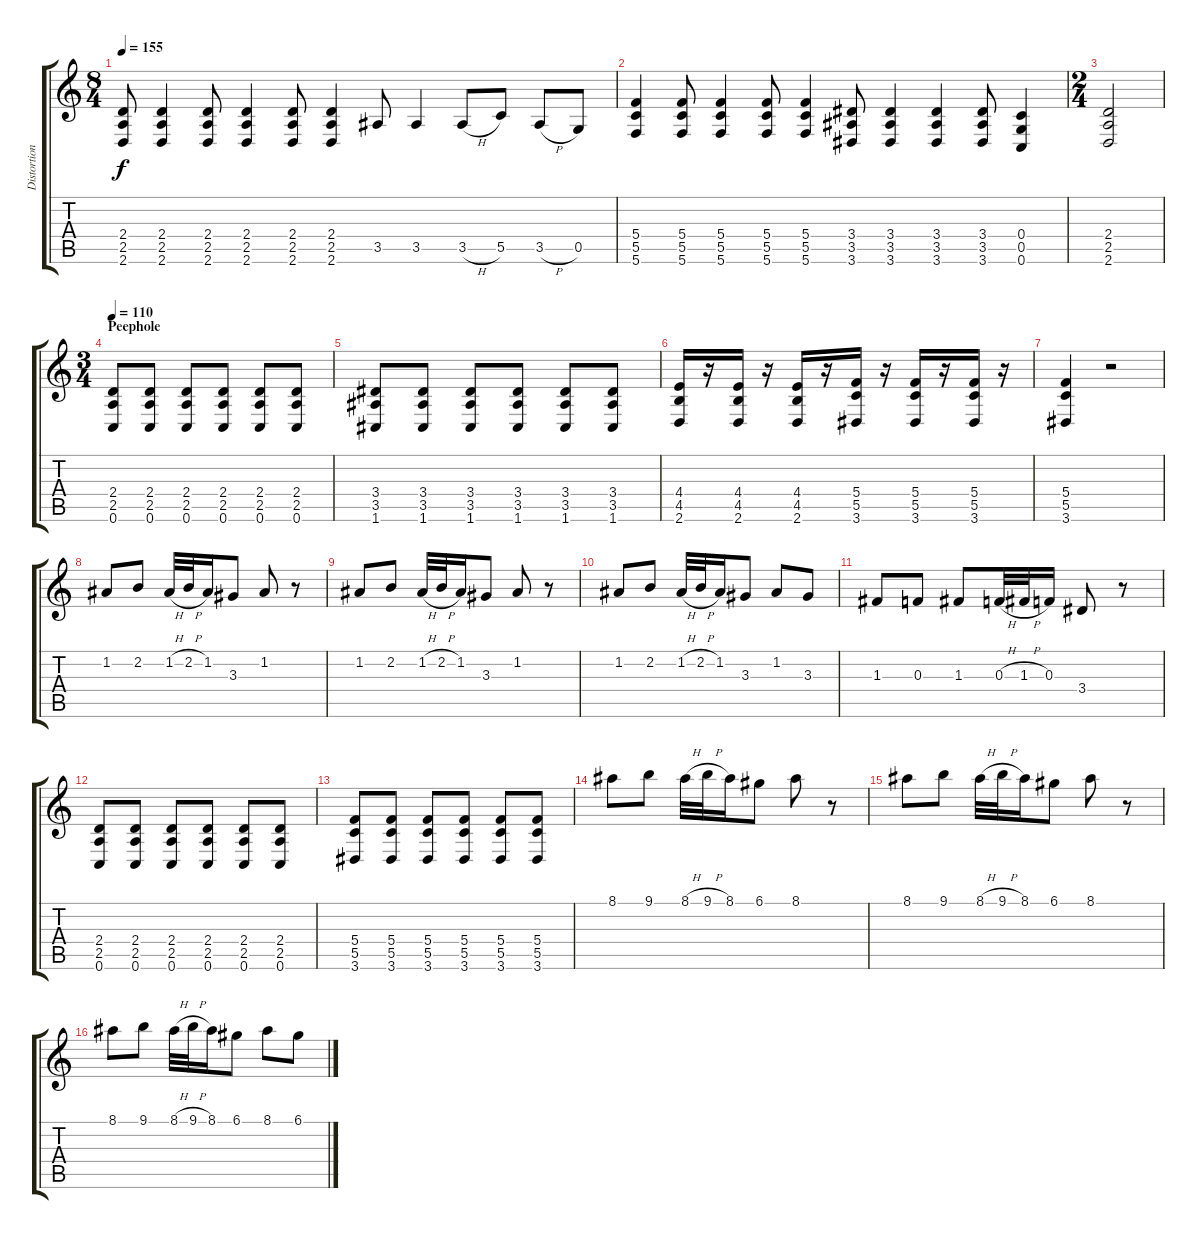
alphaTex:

\track ("Distortion Guitar" "Distortion") {instrument distortionguitar}
\staff {score tabs}
\tuning (D4 A3 F3 C3 G2 C2) {hide}
\ts (8 4)
\tempo 155
\clef g2
\ks c
(2.4 2.5 2.6).8{dy f} (2.4 2.5 2.6).4 (2.4 2.5 2.6).8 (2.4 2.5 2.6).4 (2.4 2.5 2.6).8 (2.4 2.5 2.6).4 3.5.8 3.5.4 3.5{h}.8 5.5.8 3.5{h}.8 0.5.8 |
(5.4 5.5 5.6).4 (5.4 5.5 5.6).8 (5.4 5.5 5.6).4 (5.4 5.5 5.6).8 (5.4 5.5 5.6).4 (3.4 3.5 3.6).8 (3.4 3.5 3.6).4 (3.4 3.5 3.6).4 (3.4 3.5 3.6).8 (0.4 0.5 0.6).4 |
\ts (2 4)
(2.4 2.5 2.6).2{volume 14} |
\ts (3 4)
\section ("" "Peephole")
\tempo 110
(2.4 2.5 0.6).8{volume 10 instrument overdrivenguitar} (2.4 2.5 0.6).8 (2.4 2.5 0.6).8 (2.4 2.5 0.6).8 (2.4 2.5 0.6).8 (2.4 2.5 0.6).8 |
(3.4 3.5 1.6).8 (3.4 3.5 1.6).8 (3.4 3.5 1.6).8 (3.4 3.5 1.6).8 (3.4 3.5 1.6).8 (3.4 3.5 1.6).8 |
(4.4 4.5 2.6).16 r.16 (4.4 4.5 2.6).16 r.16 (4.4 4.5 2.6).16 r.16 (5.4 5.5 3.6).16 r.16 (5.4 5.5 3.6).16 r.16 (5.4 5.5 3.6).16 r.16 |
(5.4 5.5 3.6).4 r.2 |
1.2.8 2.2.8 1.2{h}.32 2.2{h}.32 1.2.16 3.3.8 1.2.8 r.8 |
1.2.8 2.2.8 1.2{h}.32 2.2{h}.32 1.2.16 3.3.8 1.2.8 r.8 |
1.2.8 2.2.8 1.2{h}.32 2.2{h}.32 1.2.16 3.3.8 1.2.8 3.3.8 |
1.3.8 0.3.8 1.3.8 0.3{h}.32 1.3{h}.32 0.3.16 3.4.8 r.8 |
(2.4 2.5 0.6).8 (2.4 2.5 0.6).8 (2.4 2.5 0.6).8 (2.4 2.5 0.6).8 (2.4 2.5 0.6).8 (2.4 2.5 0.6).8 |
(5.4 5.5 3.6).8 (5.4 5.5 3.6).8 (5.4 5.5 3.6).8 (5.4 5.5 3.6).8 (5.4 5.5 3.6).8 (5.4 5.5 3.6).8 |
8.1.8 9.1.8 8.1{h}.32 9.1{h}.32 8.1.16 6.1.8 8.1.8 r.8 |
8.1.8 9.1.8 8.1{h}.32 9.1{h}.32 8.1.16 6.1.8 8.1.8 r.8 |
8.1.8 9.1.8 8.1{h}.32 9.1{h}.32 8.1.16 6.1.8 8.1.8 6.1.8
